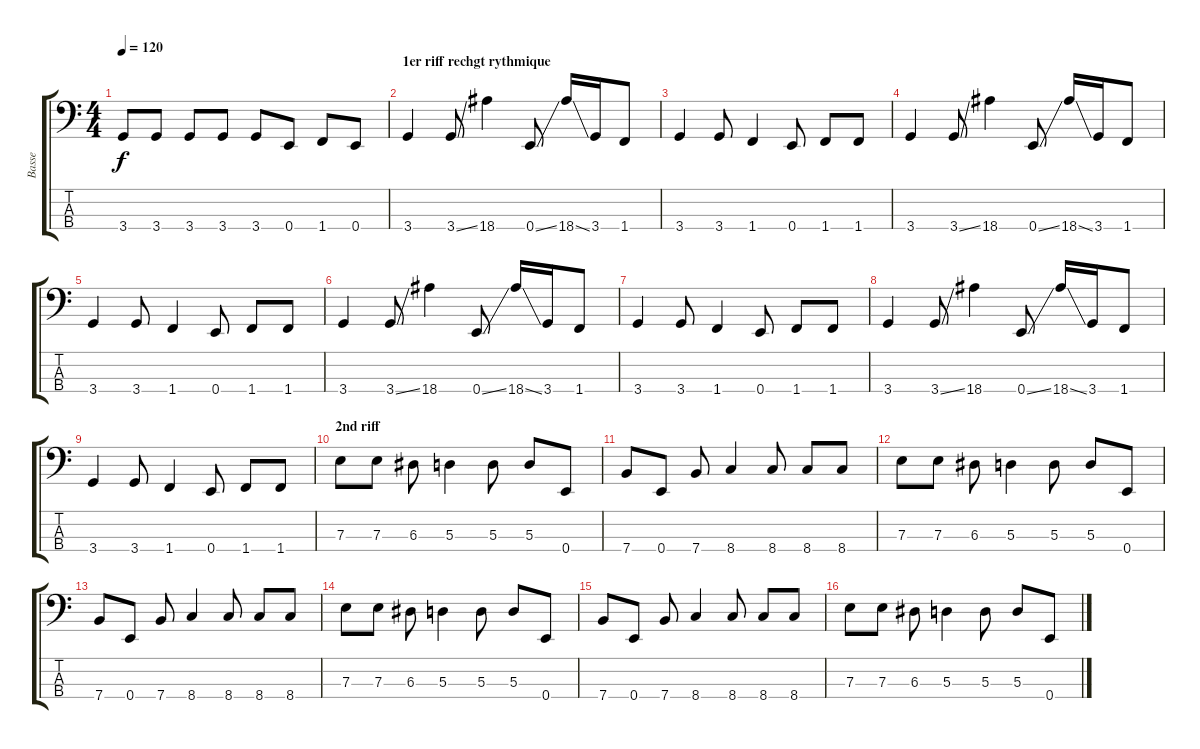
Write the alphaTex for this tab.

\track ("Basse" "Basse") {instrument electricbassfinger}
\staff {score tabs}
\tuning (G2 D2 A1 E1) {hide}
\ts (4 4)
\tempo 120
\clef f4
\ks c
3.4.8{dy f} 3.4.8 3.4.8 3.4.8 3.4.8 0.4.8 1.4.8 0.4.8 |
\section ("" "1er riff rechgt rythmique")
3.4.4 3.4{ss}.8 18.4.4 0.4{ss}.8 18.4{ss}.16 3.4.16 1.4.8 |
3.4.4 3.4.8 1.4.4 0.4.8 1.4.8 1.4.8 |
3.4.4 3.4{ss}.8 18.4.4 0.4{ss}.8 18.4{ss}.16 3.4.16 1.4.8 |
3.4.4 3.4.8 1.4.4 0.4.8 1.4.8 1.4.8 |
3.4.4 3.4{ss}.8 18.4.4 0.4{ss}.8 18.4{ss}.16 3.4.16 1.4.8 |
3.4.4 3.4.8 1.4.4 0.4.8 1.4.8 1.4.8 |
3.4.4 3.4{ss}.8 18.4.4 0.4{ss}.8 18.4{ss}.16 3.4.16 1.4.8 |
3.4.4 3.4.8 1.4.4 0.4.8 1.4.8 1.4.8 |
\section ("" "2nd riff")
7.3.8 7.3.8 6.3.8 5.3.4 5.3.8 5.3.8 0.4.8 |
7.4.8 0.4.8 7.4.8 8.4.4 8.4.8 8.4.8 8.4.8 |
7.3.8 7.3.8 6.3.8 5.3.4 5.3.8 5.3.8 0.4.8 |
7.4.8 0.4.8 7.4.8 8.4.4 8.4.8 8.4.8 8.4.8 |
7.3.8 7.3.8 6.3.8 5.3.4 5.3.8 5.3.8 0.4.8 |
7.4.8 0.4.8 7.4.8 8.4.4 8.4.8 8.4.8 8.4.8 |
7.3.8 7.3.8 6.3.8 5.3.4 5.3.8 5.3.8 0.4.8
